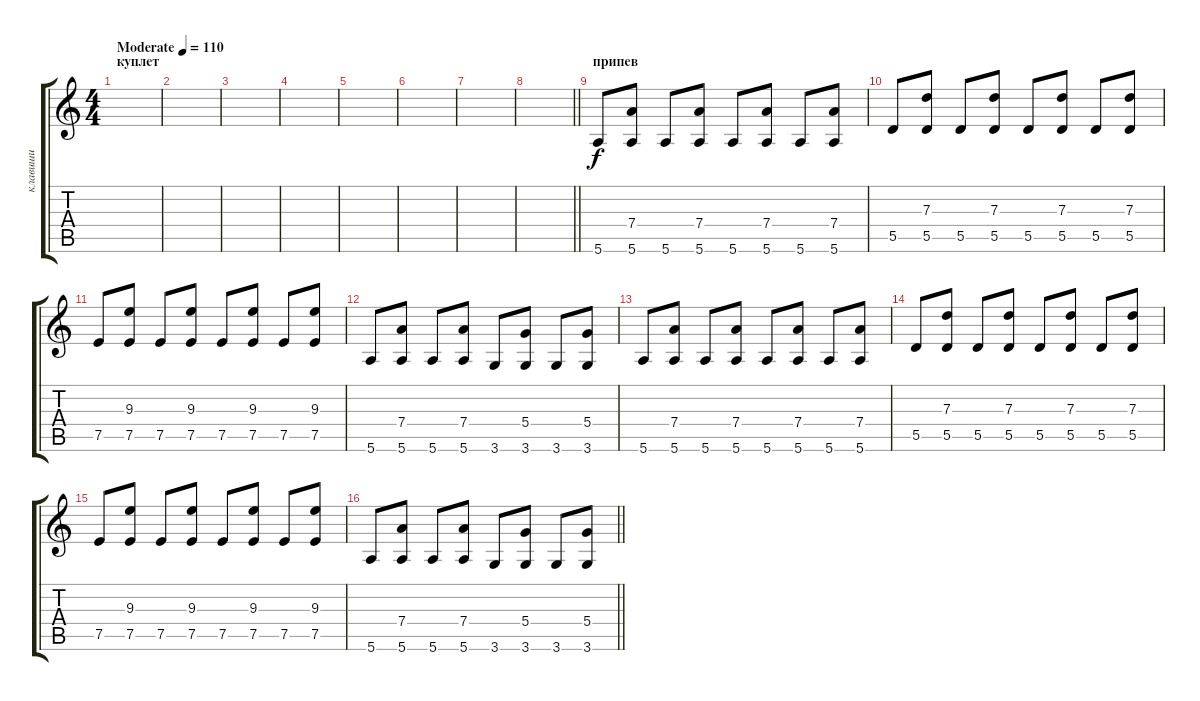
\track ("клавиши" "клавиши") {instrument acousticguitarsteel}
\staff {score tabs}
\tuning (E4 B3 G3 D3 A2 E2) {hide}
\ts (4 4)
\section ("" "куплет")
\tempo (110 "Moderate")
\clef g2
\ks c
|
|
|
|
|
|
|
\barLineRight lightlight
|
\section ("" "припев")
5.6.8 (7.4 5.6).8 5.6.8 (7.4 5.6).8 5.6.8 (7.4 5.6).8 5.6.8 (7.4 5.6).8 |
5.5.8 (7.3 5.5).8 5.5.8 (7.3 5.5).8 5.5.8 (7.3 5.5).8 5.5.8 (7.3 5.5).8 |
7.5.8 (9.3 7.5).8 7.5.8 (9.3 7.5).8 7.5.8 (9.3 7.5).8 7.5.8 (9.3 7.5).8 |
5.6.8 (7.4 5.6).8 5.6.8 (7.4 5.6).8 3.6.8 (5.4 3.6).8 3.6.8 (5.4 3.6).8 |
5.6.8 (7.4 5.6).8 5.6.8 (7.4 5.6).8 5.6.8 (7.4 5.6).8 5.6.8 (7.4 5.6).8 |
5.5.8 (7.3 5.5).8 5.5.8 (7.3 5.5).8 5.5.8 (7.3 5.5).8 5.5.8 (7.3 5.5).8 |
7.5.8 (9.3 7.5).8 7.5.8 (9.3 7.5).8 7.5.8 (9.3 7.5).8 7.5.8 (9.3 7.5).8 |
\barLineRight lightlight
5.6.8 (7.4 5.6).8 5.6.8 (7.4 5.6).8 3.6.8 (5.4 3.6).8 3.6.8 (5.4 3.6).8
